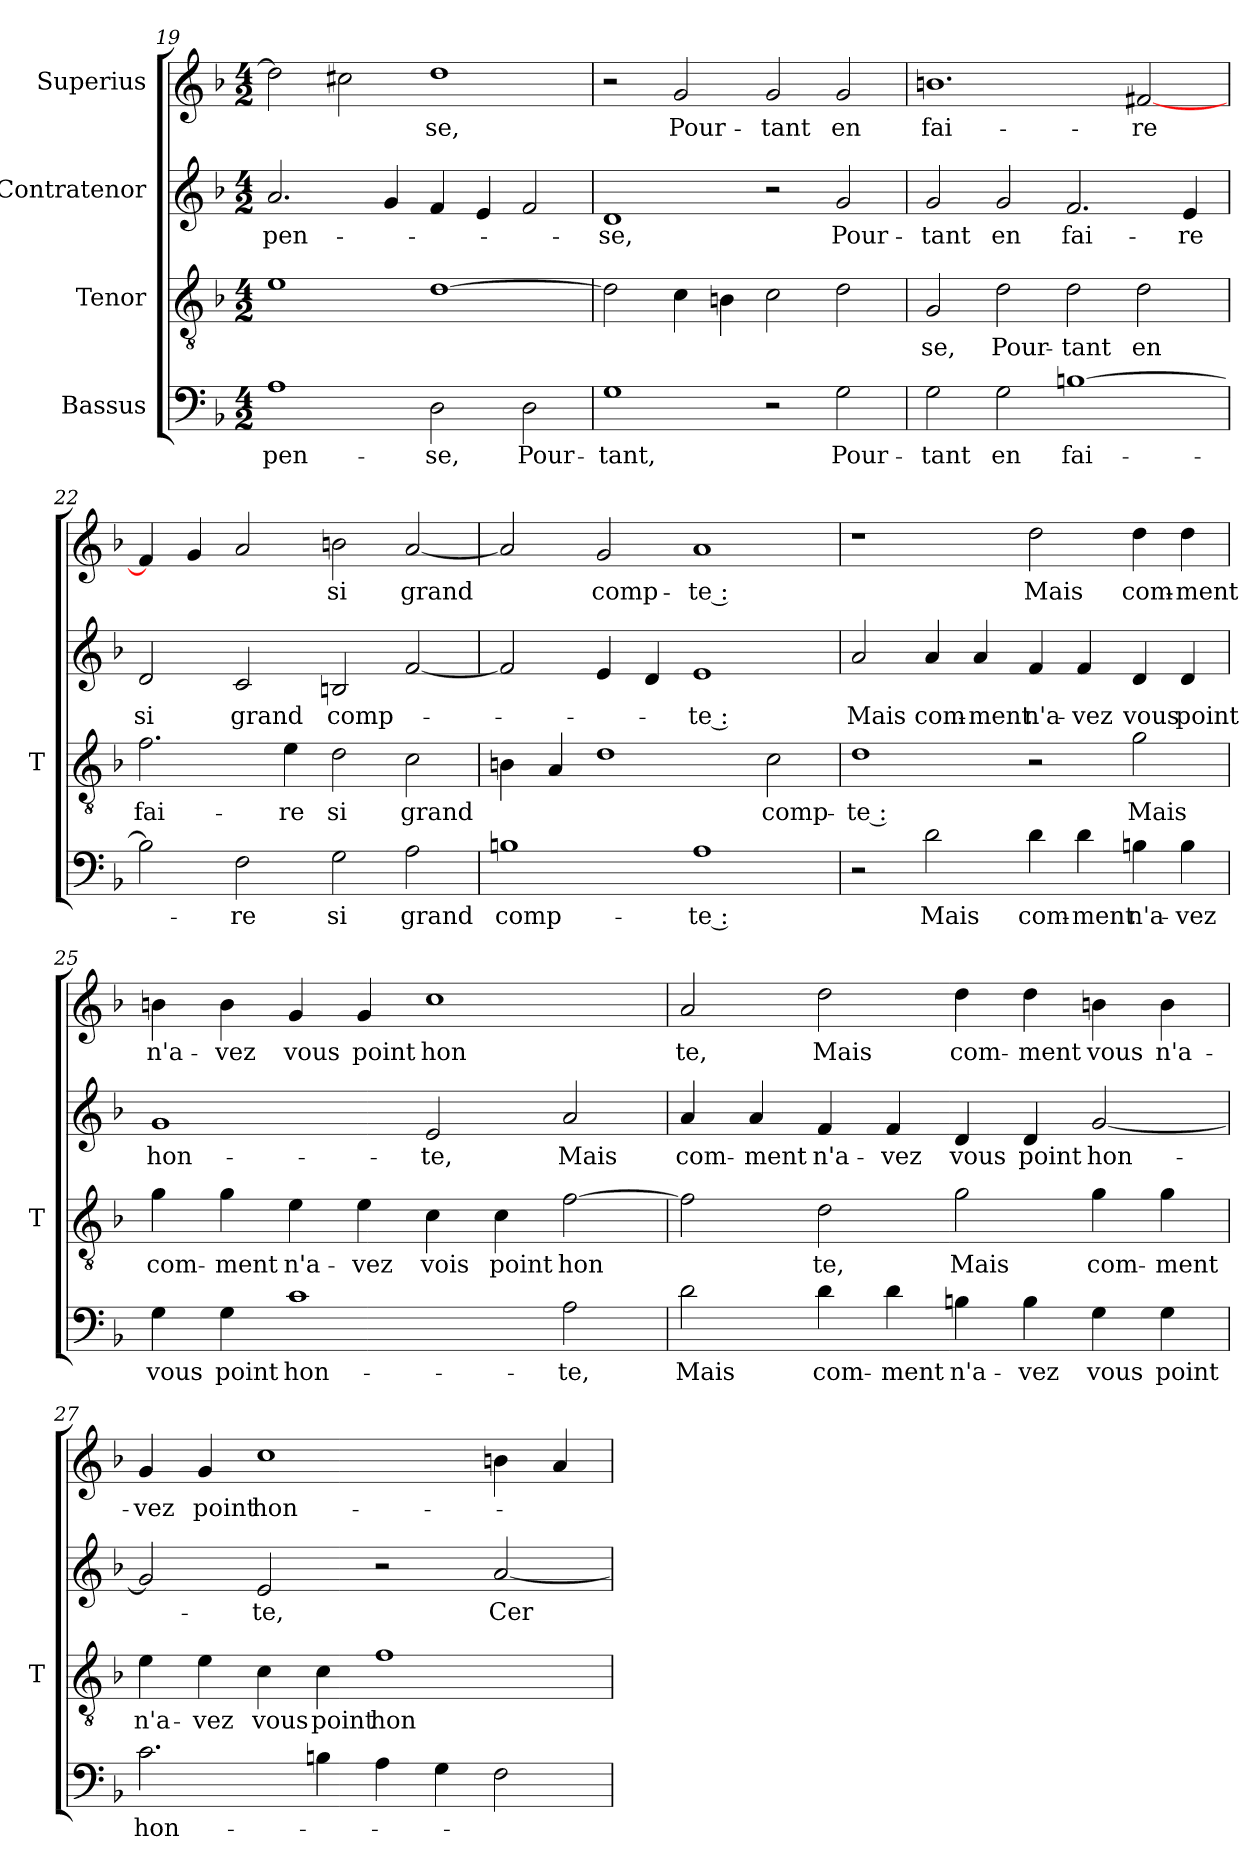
**kern	**text	**kern	**text	**kern	**text	**kern	**text
*part4	*part4	*part3	*part3	*part2	*part2	*part1	*part1
*staff4	*staff4	*staff3	*staff3	*staff2	*staff2	*staff1	*staff1
*I"Bassus	*	*I"Tenor	*	*I"Contratenor	*	*I"Superius	*
*	*	*I'T	*	*	*	*	*
*clefF4	*	*clefGv2	*	*clefG2	*	*clefG2	*
*k[b-]	*	*k[b-]	*	*k[b-]	*	*k[b-]	*
*M4/2	*	*M4/2	*	*M4/2	*	*M4/2	*
=19	=19	=19	=19	=19	=19	=19	=19
1A	pen-	1e	.	2.a	pen-	2dd]	.
.	.	.	.	.	.	2cc#X	.
.	.	.	.	4g	.	.	.
2D	-se,	[1d	.	4f	.	1dd	-se,
.	.	.	.	4e	.	.	.
2D	Pour-	.	.	2f	.	.	.
=20	=20	=20	=20	=20	=20	=20	=20
1G	-tant,	2d]	.	1d	-se,	2r	.
.	.	4c	.	.	.	2g	Pour-
.	.	4Bn	.	.	.	.	.
2r	.	2c	.	2r	.	2g	-tant
2G	Pour-	2d	.	2g	Pour-	2g	-en
=21	=21	=21	=21	=21	=21	=21	=21
2G	-tant	2G	-se,	2g	-tant	1.b	fai-
2G	-en	2d	Pour-	2g	-en	.	.
[1Bn	fai-	2d	-tant	2.f	fai-	.	.
.	.	2d	-en	.	.	[2f#X	-re
.	.	.	.	4e	-re	.	.
=22	=22	=22	=22	=22	=22	=22	=22
2B]	.	2.f	fai-	2d	-si	4f]	.
.	.	.	.	.	.	4g	.
2F	-re	.	.	2c	-grand	2a	.
.	.	4e	-re	.	.	.	.
2G	-si	2d	-si	2Bn	comp-	2b	-si
2A	-grand	2c	-grand	[2f	.	[2a	-grand
=23	=23	=23	=23	=23	=23	=23	=23
1Bn	comp-	4Bn	.	2f]	.	2a]	.
.	.	4A	.	.	.	.	.
.	.	1d	.	4e	.	2g	comp-
.	.	.	.	4d	.	.	.
1A	-te :	.	.	1e	-te :	1a	-te :
.	.	2c	comp-	.	.	.	.
=24	=24	=24	=24	=24	=24	=24	=24
2r	.	1d	-te :	2a	-Mais	1r	.
2d	-Mais	.	.	4a	com-	.	.
.	.	.	.	4a	-ment	.	.
4d	com-	2r	.	4f	n'a-	2dd	-Mais
4d	-ment	.	.	4f	-vez	.	.
4Bn	n'a-	2g	-Mais	4d	-vous	4dd	com-
4B	-vez	.	.	4d	-point	4dd	-ment
=25	=25	=25	=25	=25	=25	=25	=25
4G	-vous	4g	com-	1g	hon-	4b	n'a-
4G	-point	4g	-ment	.	.	4b	-vez
1c	hon-	4e	n'a-	.	.	4g	-vous
.	.	4e	-vez	.	.	4g	-point
.	.	4c	-vois	2e	-te,	1cc	-hon
.	.	4c	-point	.	.	.	.
2A	-te,	[2f	-hon	2a	-Mais	.	.
=26	=26	=26	=26	=26	=26	=26	=26
2d	-Mais	2f]	.	4a	com-	2a	-te,
.	.	.	.	4a	-ment	.	.
4d	com-	2d	-te,	4f	n'a-	2dd	-Mais
4d	-ment	.	.	4f	-vez	.	.
4Bn	n'a-	2g	-Mais	4d	-vous	4dd	com-
4B	-vez	.	.	4d	-point	4dd	-ment
4G	-vous	4g	com-	[2g	hon-	4b	-vous
4G	-point	4g	-ment	.	.	4b	n'a-
=27	=27	=27	=27	=27	=27	=27	=27
2.c	hon-	4e	n'a-	2g]	.	4g	-vez
.	.	4e	-vez	.	.	4g	-point
.	.	4c	-vous	2e	-te,	1cc	hon-
4Bn	.	4c	-point	.	.	.	.
4A	.	1f	hon-	2r	.	.	.
4G	.	.	.	.	.	.	.
2F	.	.	.	[2a	Cer-	4b	.
.	.	.	.	.	.	4a	.
=	=	=	=	=	=	=	=
*-	*-	*-	*-	*-	*-	*-	*-
